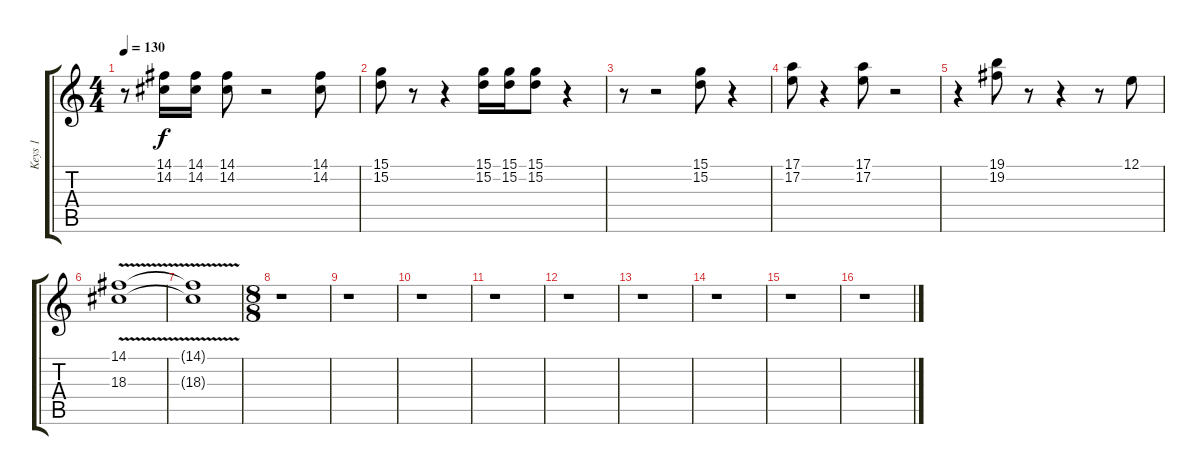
\track ("Keys 1" "Keys 1") {instrument synthstrings1}
\staff {score tabs}
\tuning (E4 B3 G3 D3 A2 E2) {hide}
\ts (4 4)
\tempo 130
\clef g2
\ks c
r.8{dy f} (14.1 14.2).16 (14.1 14.2).16 (14.1 14.2).8 r.2 (14.1 14.2).8 |
(15.1 15.2).8 r.8 r.4 (15.1 15.2).16 (15.1 15.2).16 (15.1 15.2).8 r.4 |
r.8 r.2 (15.1 15.2).8 r.4 |
(17.1 17.2).8 r.4 (17.1 17.2).8 r.2 |
r.4 (19.1 19.2).8 r.8 r.4 r.8 12.1.8 |
(14.1{v} 18.3{v}).1 |
(14.1{t} 18.3{t}).1 |
\ts (8 8)
r.1 |
r.1 |
r.1 |
r.1 |
r.1 |
r.1 |
r.1 |
r.1 |
r.1
